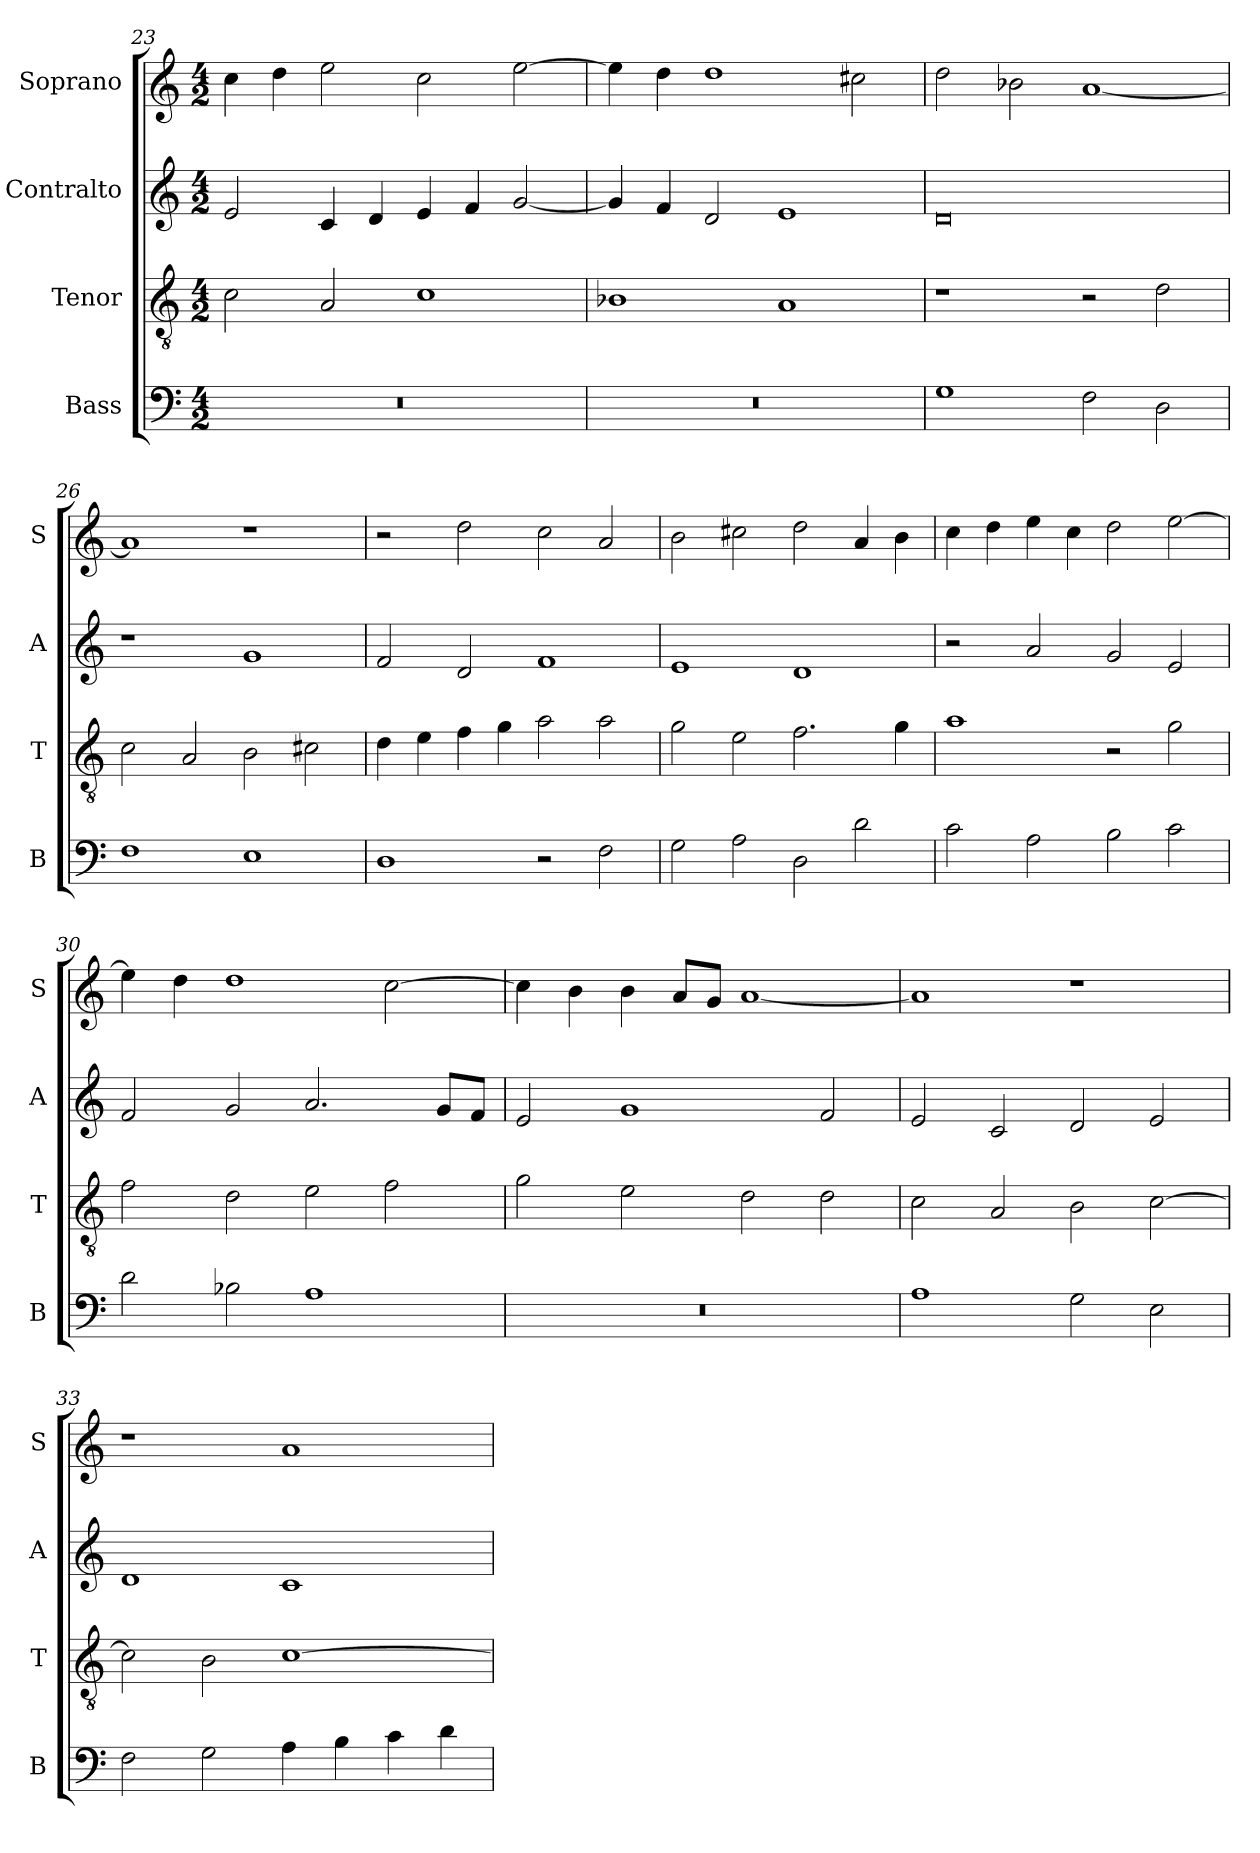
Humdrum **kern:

**kern	**kern	**kern	**kern
*part4	*part3	*part2	*part1
*staff4	*staff3	*staff2	*staff1
*I"Bass	*I"Tenor	*I"Contralto	*I"Soprano
*I'B	*I'T	*I'A	*I'S
*clefF4	*clefGv2	*clefG2	*clefG2
*k[]	*k[]	*k[]	*k[]
*D:dor	*D:dor	*D:dor	*D:dor
*M4/2	*M4/2	*M4/2	*M4/2
=23	=23	=23	=23
0r	2c	2e	4cc
.	.	.	4dd
.	2A	4c	2ee
.	.	4d	.
.	1c	4e	2cc
.	.	4f	.
.	.	[2g	[2ee
=24	=24	=24	=24
0r	1B-X	4g]	4ee]
.	.	4f	4dd
.	.	2d	1dd
.	1A	1e	.
.	.	.	2cc#X
=25	=25	=25	=25
1G	1r	0d	2dd
.	.	.	2b-X
2F	2r	.	[1a
2D	2d	.	.
=26	=26	=26	=26
1F	2c	1r	1a]
.	2A	.	.
1E	2B	1g	1r
.	2c#X	.	.
=27	=27	=27	=27
1D	4d	2f	2r
.	4e	.	.
.	4f	2d	2dd
.	4g	.	.
2r	2a	1f	2cc
2F	2a	.	2a
=28	=28	=28	=28
2G	2g	1e	2b
2A	2e	.	2cc#X
2D	2.f	1d	2dd
2d	.	.	4a
.	4g	.	4b
=29	=29	=29	=29
2c	1a	2r	4cc
.	.	.	4dd
2A	.	2a	4ee
.	.	.	4cc
2B	2r	2g	2dd
2c	2g	2e	[2ee
=30	=30	=30	=30
2d	2f	2f	4ee]
.	.	.	4dd
2B-X	2d	2g	1dd
1A	2e	2.a	.
.	2f	.	[2cc
.	.	8g/L	.
.	.	8f/J	.
=31	=31	=31	=31
0r	2g	2e	4cc]
.	.	.	4b
.	2e	1g	4b
.	.	.	8a/L
.	.	.	8g/J
.	2d	.	[1a
.	2d	2f	.
=32	=32	=32	=32
1A	2c	2e	1a]
.	2A	2c	.
2G	2B	2d	1r
2E	[2c	2e	.
=33	=33	=33	=33
2F	2c]	1d	1r
2G	2B	.	.
4A	[1c	1c	1a
4B	.	.	.
4c	.	.	.
4d	.	.	.
=	=	=	=
*-	*-	*-	*-
